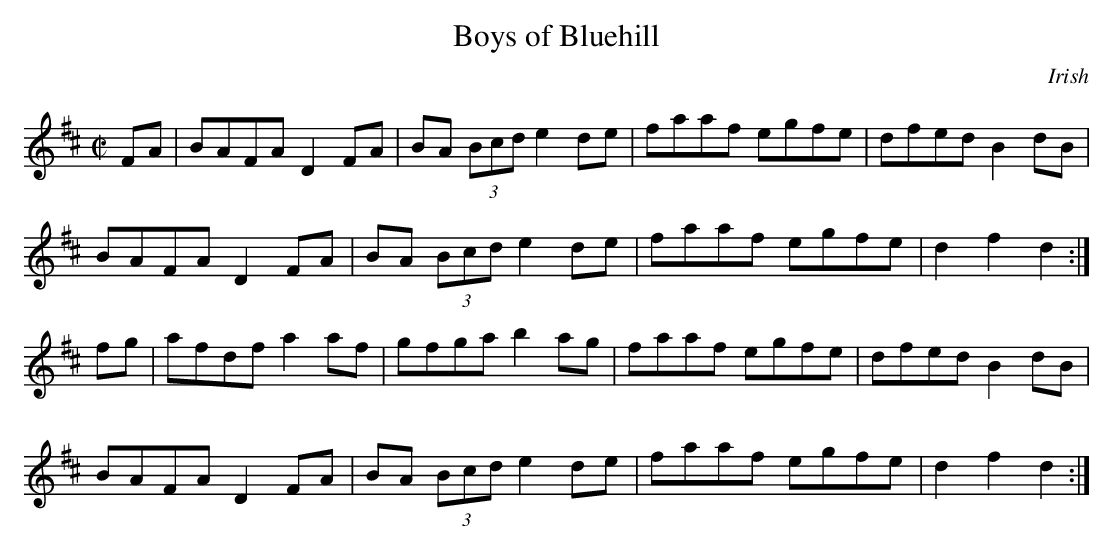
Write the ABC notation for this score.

X:1
T:Boys of Bluehill
M:C|
K:D
FA | BAFA D2FA | BA (3Bcd e2de | faaf egfe | dfed B2dB |
BAFA D2FA | BA (3Bcd e2de | faaf egfe | d2f2 d2 :|
fg | afdf a2af | gfga b2ag | faaf egfe | dfed B2dB |
BAFA D2FA | BA (3Bcd e2de | faaf egfe | d2f2 d2 :|
